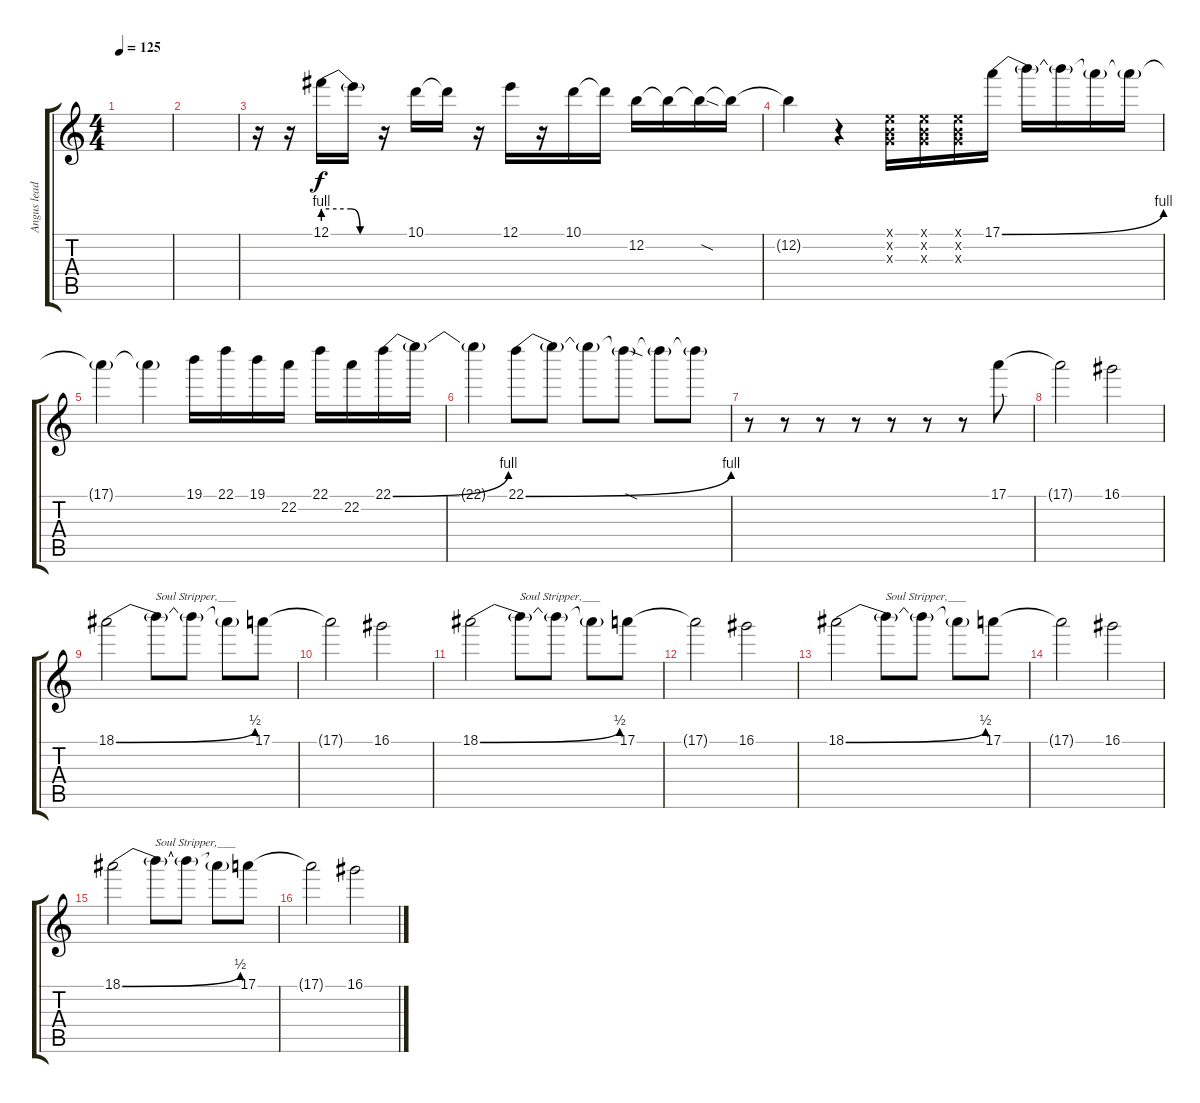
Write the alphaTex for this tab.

\track ("Angus lead" "Angus lead") {instrument distortionguitar}
\staff {score tabs}
\tuning (E4 B3 G3 D3 A2 E2) {hide}
\ts (4 4)
\tempo 125
\clef g2
\ks c
|
|
r.16 r.16 12.1{be (custom 0 4 30 4 40 0 60 0)}.16 12.1{t}.16 r.16 10.1.16 10.1{t}.16 r.16 12.1.16 r.16 10.1.16 10.1{t}.16 12.2.16 12.2{t}.16 12.2{sod t}.16 12.2{t}.16 |
12.2{t}.4 r.4 (0.1{x} 0.2{x} 0.3{x}).16 (0.1{x} 0.2{x} 0.3{x}).16 (0.1{x} 0.2{x} 0.3{x}).16 17.1{be (bend 0 0 60 4)}.16 17.1{t}.16 17.1{t}.16 17.1{t}.16 17.1{t}.16 |
17.1{t}.4 17.1{t}.4 19.1.16 22.1.16 19.1.16 22.2.16 22.1.16 22.2.16 22.1{be (bend 0 0 60 4)}.16 22.1{t}.16 |
22.1{t}.4 22.1{be (bend 0 0 60 4)}.8 22.1{t}.8 22.1{t}.8 22.1{sod t}.8 22.1{t}.8 22.1{t}.8 |
r.8 r.8{volume 14} r.8 r.8 r.8 r.8 r.8 17.1.8 |
17.1{t}.2 16.1.2 |
18.1{be (bend 0 0 60 2)}.2 18.1{t}.8{txt "Soul Stripper,___"} 18.1{t}.8 18.1{t}.8 17.1.8 |
17.1{t}.2 16.1.2 |
18.1{be (bend 0 0 60 2)}.2 18.1{t}.8{txt "Soul Stripper,___"} 18.1{t}.8 18.1{t}.8 17.1.8 |
17.1{t}.2 16.1.2 |
18.1{be (bend 0 0 60 2)}.2 18.1{t}.8{txt "Soul Stripper,___"} 18.1{t}.8 18.1{t}.8 17.1.8 |
17.1{t}.2 16.1.2 |
18.1{be (bend 0 0 60 2)}.2 18.1{t}.8{txt "Soul Stripper,___"} 18.1{t}.8 18.1{t}.8 17.1.8 |
17.1{t}.2 16.1.2
